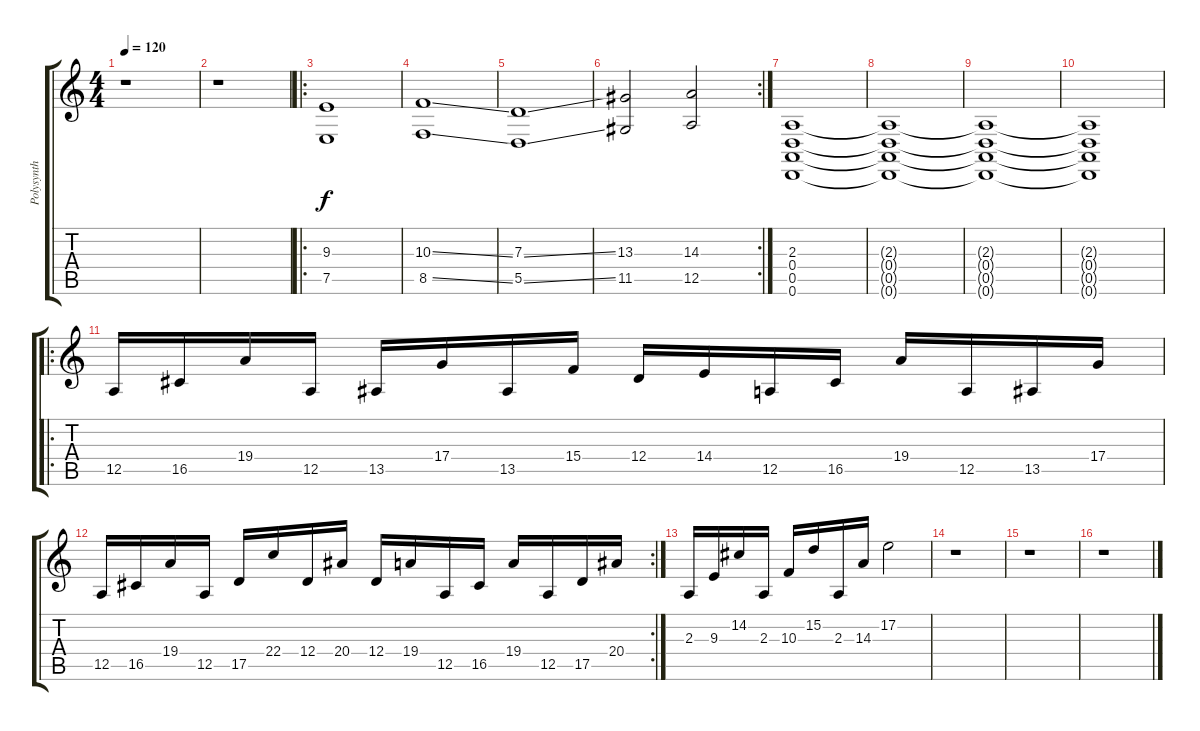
\track ("Polysynth" "Polysynth") {instrument pad3polysynth}
\staff {score tabs}
\tuning (E4 B3 G3 D3 A2 D2) {hide}
\ts (4 4)
\tempo 120
\clef g2
\ks c
r.1{dy f} |
r.1 |
\ro
(9.3 7.5).1 |
(10.3{ss} 8.5{ss}).1 |
(7.3{ss} 5.5{ss}).1 |
\rc 2
(13.3 11.5).2 (14.3 12.5).2 |
(2.3 0.4 0.5 0.6).1 |
(2.3{t} 0.4{t} 0.5{t} 0.6{t}).1 |
(2.3{t} 0.4{t} 0.5{t} 0.6{t}).1 |
(2.3{t} 0.4{t} 0.5{t} 0.6{t}).1 |
\ro
12.5.16 16.5.16 19.4.16 12.5.16 13.5.16 17.4.16 13.5.16 15.4.16 12.4.16 14.4.16 12.5.16 16.5.16 19.4.16 12.5.16 13.5.16 17.4.16 |
\rc 2
12.5.16 16.5.16 19.4.16 12.5.16 17.5.16 22.4.16 12.4.16 20.4.16 12.4.16 19.4.16 12.5.16 16.5.16 19.4.16 12.5.16 17.5.16 20.4.16 |
2.3.16 9.3.16 14.2.16 2.3.16 10.3.16 15.2.16 2.3.16 14.3.16 17.2.2 |
r.1 |
r.1 |
r.1
